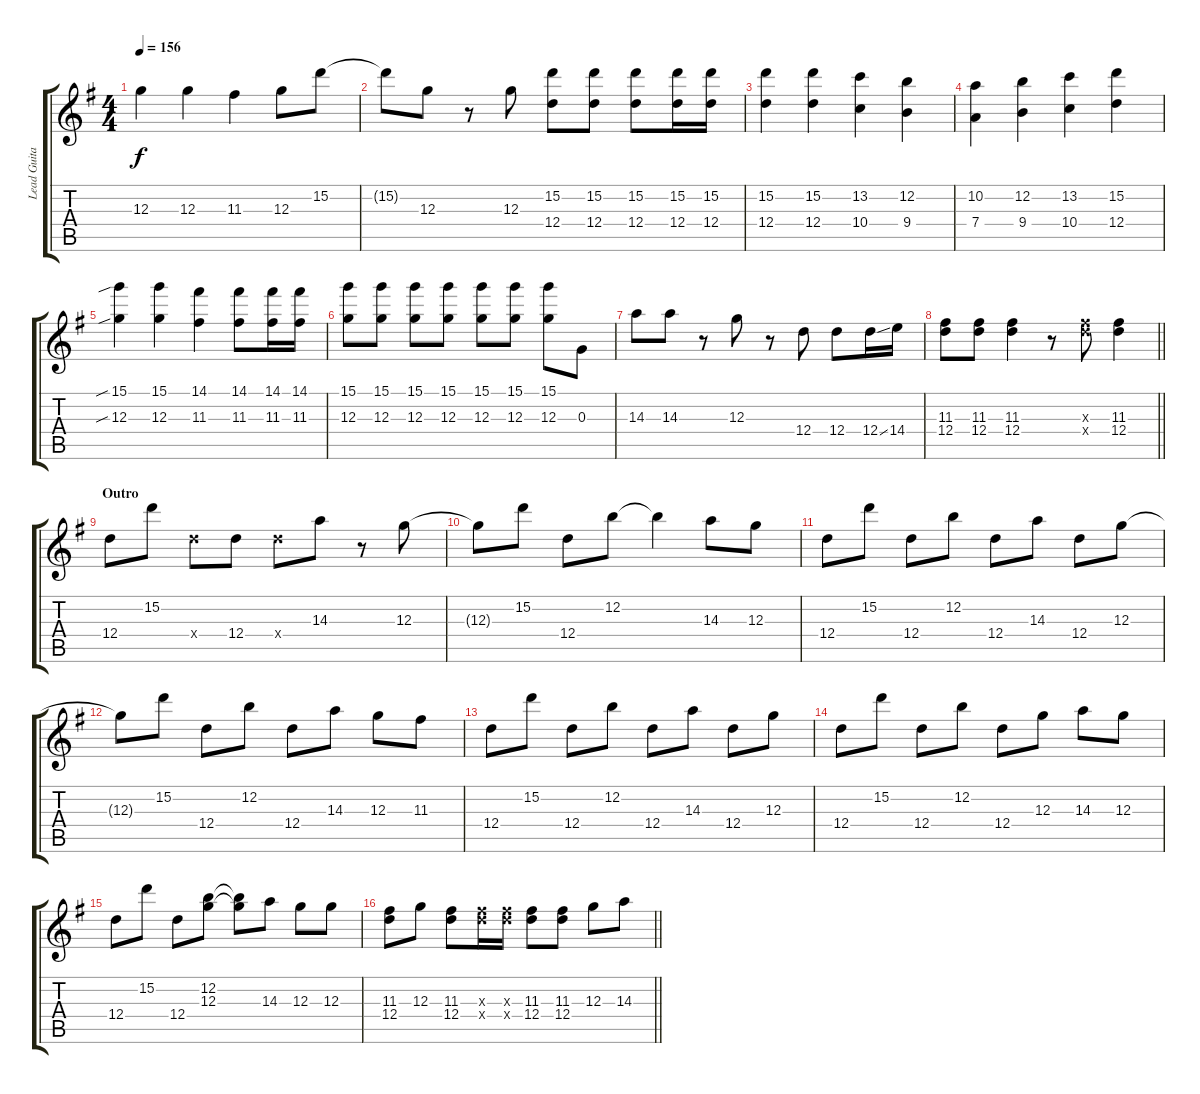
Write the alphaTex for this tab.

\track ("Lead Guitar" "Lead Guita") {instrument overdrivenguitar}
\staff {score tabs}
\tuning (E4 B3 G3 D3 A2 E2) {hide}
\ts (4 4)
\tempo 156
\clef g2
\ks g
12.3.4{dy f} 12.3.4 11.3.4 12.3.8 15.2.8 |
15.2{t}.8 12.3.8 r.8 12.3.8 (15.2 12.4).8 (15.2 12.4).8 (15.2 12.4).8 (15.2 12.4).16 (15.2 12.4).16 |
(15.2 12.4).4 (15.2 12.4).4 (13.2 10.4).4 (12.2 9.4).4 |
(10.2 7.4).4 (12.2 9.4).4 (13.2 10.4).4 (15.2 12.4).4 |
(15.1{sib} 12.3{sib}).4 (15.1 12.3).4 (14.1 11.3).4 (14.1 11.3).8 (14.1 11.3).16 (14.1 11.3).16 |
(15.1 12.3).8 (15.1 12.3).8 (15.1 12.3).8 (15.1 12.3).8 (15.1 12.3).8 (15.1 12.3).8 (15.1 12.3).8 0.3.8 |
14.3.8 14.3.8 r.8 12.3.8 r.8 12.4.8 12.4.8 12.4{ss}.16 14.4.16 |
\barLineRight lightlight
(11.3 12.4).8 (11.3 12.4).8 (11.3 12.4).4 r.8 (11.3{x} 12.4{x}).8 (11.3 12.4).4 |
\section ("" "Outro")
12.4.8{volume 11} 15.2.8 12.4{x}.8 12.4.8 12.4{x}.8 14.3.8 r.8 12.3.8 |
12.3{t}.8 15.2.8 12.4.8 12.2.8 12.2{t}.4 14.3.8 12.3.8 |
12.4.8 15.2.8 12.4.8 12.2.8 12.4.8 14.3.8 12.4.8 12.3.8 |
12.3{t}.8 15.2.8 12.4.8 12.2.8 12.4.8 14.3.8 12.3.8 11.3.8 |
12.4.8 15.2.8 12.4.8 12.2.8 12.4.8 14.3.8 12.4.8 12.3.8 |
12.4.8 15.2.8 12.4.8 12.2.8 12.4.8 12.3.8 14.3.8 12.3.8 |
12.4.8 15.2.8 12.4.8 (12.2 12.3).8 (12.2{t} 12.3{t}).8 14.3.8 12.3.8 12.3.8 |
\barLineRight lightlight
(11.3 12.4).8 12.3.8 (11.3 12.4).8 (11.3{x} 12.4{x}).16 (11.3{x} 12.4{x}).16 (11.3 12.4).8 (11.3 12.4).8 12.3.8 14.3.8
